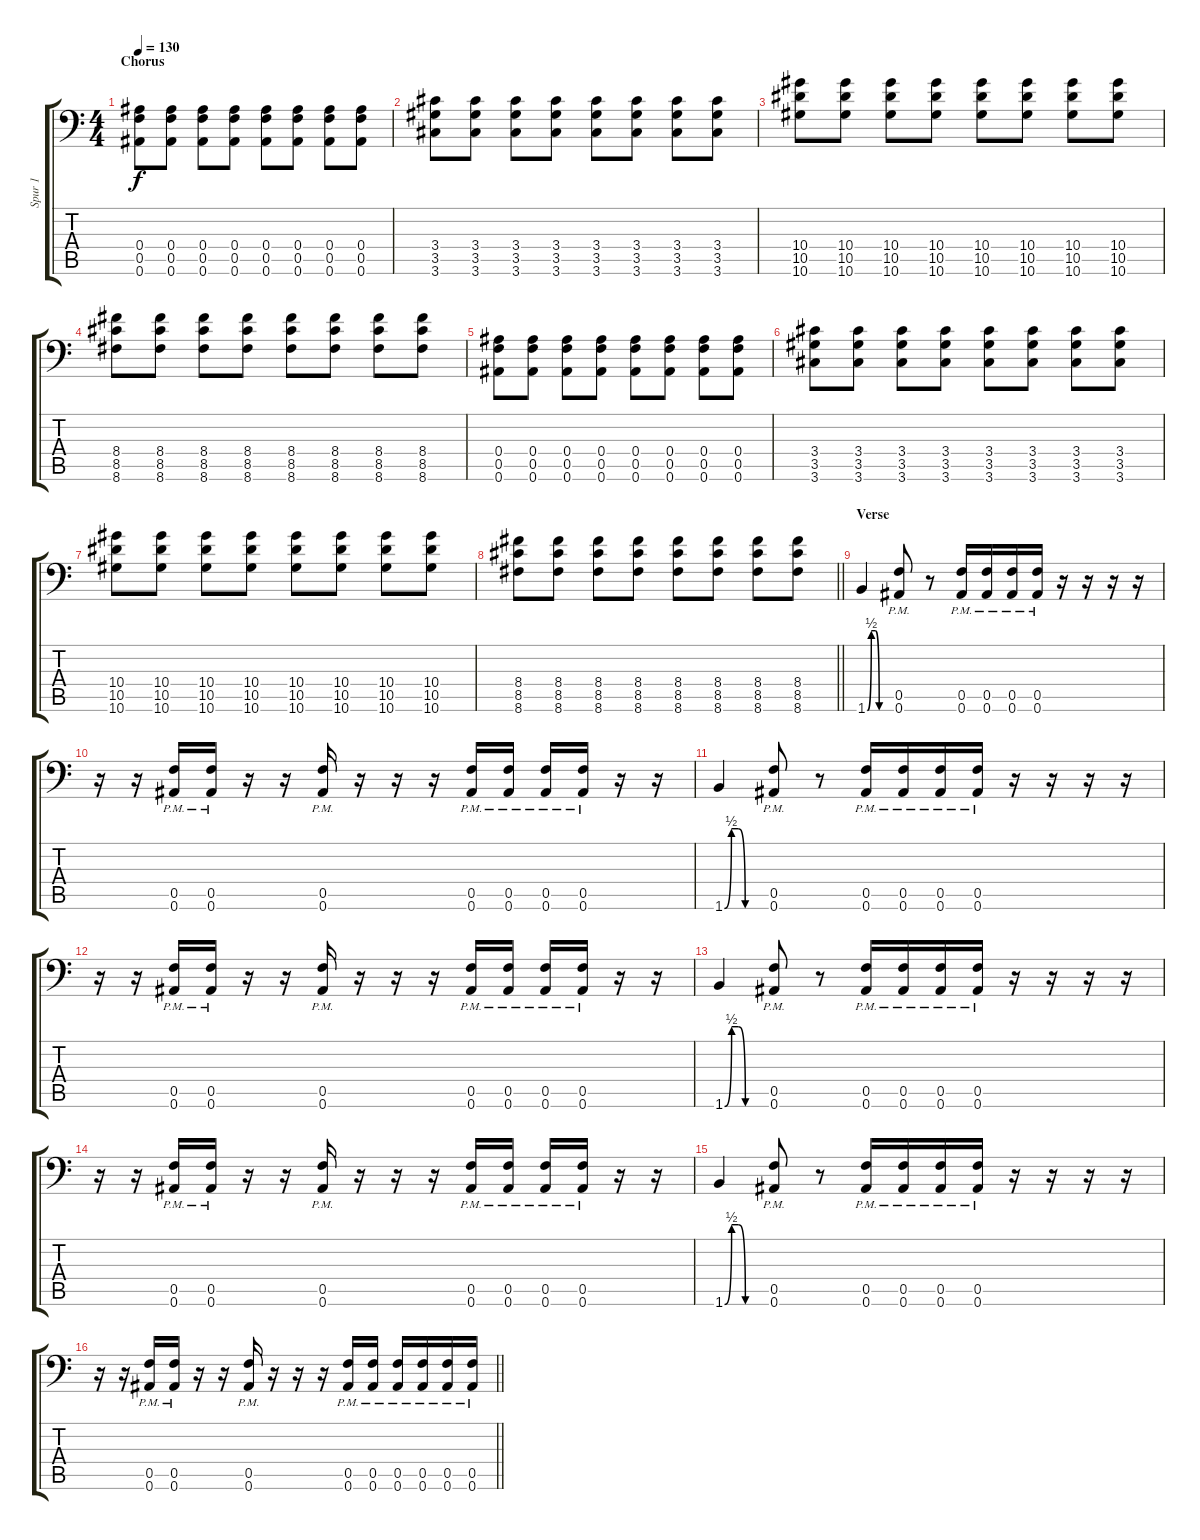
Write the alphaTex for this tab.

\track ("Spur 1" "Spur 1") {instrument distortionguitar}
\staff {score tabs}
\tuning (C4 G3 Eb3 Bb2 F2 Bb1) {hide}
\ts (4 4)
\section ("" "Chorus")
\tempo 130
\clef f4
\ks c
(0.4 0.5 0.6).8{dy f balance 0 instrument distortionguitar} (0.4 0.5 0.6).8 (0.4 0.5 0.6).8 (0.4 0.5 0.6).8 (0.4 0.5 0.6).8 (0.4 0.5 0.6).8 (0.4 0.5 0.6).8 (0.4 0.5 0.6).8 |
(3.4 3.5 3.6).8 (3.4 3.5 3.6).8 (3.4 3.5 3.6).8 (3.4 3.5 3.6).8 (3.4 3.5 3.6).8 (3.4 3.5 3.6).8 (3.4 3.5 3.6).8 (3.4 3.5 3.6).8 |
(10.4 10.5 10.6).8 (10.4 10.5 10.6).8 (10.4 10.5 10.6).8 (10.4 10.5 10.6).8 (10.4 10.5 10.6).8 (10.4 10.5 10.6).8 (10.4 10.5 10.6).8 (10.4 10.5 10.6).8 |
(8.4 8.5 8.6).8 (8.4 8.5 8.6).8 (8.4 8.5 8.6).8 (8.4 8.5 8.6).8 (8.4 8.5 8.6).8 (8.4 8.5 8.6).8 (8.4 8.5 8.6).8 (8.4 8.5 8.6).8 |
(0.4 0.5 0.6).8 (0.4 0.5 0.6).8 (0.4 0.5 0.6).8 (0.4 0.5 0.6).8 (0.4 0.5 0.6).8 (0.4 0.5 0.6).8 (0.4 0.5 0.6).8 (0.4 0.5 0.6).8 |
(3.4 3.5 3.6).8 (3.4 3.5 3.6).8 (3.4 3.5 3.6).8 (3.4 3.5 3.6).8 (3.4 3.5 3.6).8 (3.4 3.5 3.6).8 (3.4 3.5 3.6).8 (3.4 3.5 3.6).8 |
(10.4 10.5 10.6).8 (10.4 10.5 10.6).8 (10.4 10.5 10.6).8 (10.4 10.5 10.6).8 (10.4 10.5 10.6).8 (10.4 10.5 10.6).8 (10.4 10.5 10.6).8 (10.4 10.5 10.6).8 |
\barLineRight lightlight
(8.4 8.5 8.6).8 (8.4 8.5 8.6).8 (8.4 8.5 8.6).8 (8.4 8.5 8.6).8 (8.4 8.5 8.6).8 (8.4 8.5 8.6).8 (8.4 8.5 8.6).8 (8.4 8.5 8.6).8 |
\section ("" "Verse")
1.6{be (custom 0 0 10 2 20 2 30 0 60 0)}.4 (0.5{pm} 0.6{pm}).8 r.8 (0.5{pm} 0.6{pm}).16 (0.5{pm} 0.6{pm}).16 (0.5{pm} 0.6{pm}).16 (0.5{pm} 0.6{pm}).16 r.16 r.16 r.16 r.16 |
r.16 r.16 (0.5{pm} 0.6{pm}).16 (0.5{pm} 0.6{pm}).16 r.16 r.16 (0.5{pm} 0.6{pm}).16 r.16 r.16 r.16 (0.5{pm} 0.6{pm}).16 (0.5{pm} 0.6{pm}).16 (0.5{pm} 0.6{pm}).16 (0.5{pm} 0.6{pm}).16 r.16 r.16 |
1.6{be (custom 0 0 10 2 20 2 30 0 60 0)}.4 (0.5{pm} 0.6{pm}).8 r.8 (0.5{pm} 0.6{pm}).16 (0.5{pm} 0.6{pm}).16 (0.5{pm} 0.6{pm}).16 (0.5{pm} 0.6{pm}).16 r.16 r.16 r.16 r.16 |
r.16 r.16 (0.5{pm} 0.6{pm}).16 (0.5{pm} 0.6{pm}).16 r.16 r.16 (0.5{pm} 0.6{pm}).16 r.16 r.16 r.16 (0.5{pm} 0.6{pm}).16 (0.5{pm} 0.6{pm}).16 (0.5{pm} 0.6{pm}).16 (0.5{pm} 0.6{pm}).16 r.16 r.16 |
1.6{be (custom 0 0 10 2 20 2 30 0 60 0)}.4 (0.5{pm} 0.6{pm}).8 r.8 (0.5{pm} 0.6{pm}).16 (0.5{pm} 0.6{pm}).16 (0.5{pm} 0.6{pm}).16 (0.5{pm} 0.6{pm}).16 r.16 r.16 r.16 r.16 |
r.16 r.16 (0.5{pm} 0.6{pm}).16 (0.5{pm} 0.6{pm}).16 r.16 r.16 (0.5{pm} 0.6{pm}).16 r.16 r.16 r.16 (0.5{pm} 0.6{pm}).16 (0.5{pm} 0.6{pm}).16 (0.5{pm} 0.6{pm}).16 (0.5{pm} 0.6{pm}).16 r.16 r.16 |
1.6{be (custom 0 0 10 2 20 2 30 0 60 0)}.4 (0.5{pm} 0.6{pm}).8 r.8 (0.5{pm} 0.6{pm}).16 (0.5{pm} 0.6{pm}).16 (0.5{pm} 0.6{pm}).16 (0.5{pm} 0.6{pm}).16 r.16 r.16 r.16 r.16 |
\barLineRight lightlight
r.16 r.16 (0.5{pm} 0.6{pm}).16 (0.5{pm} 0.6{pm}).16 r.16 r.16 (0.5{pm} 0.6{pm}).16 r.16 r.16 r.16 (0.5{pm} 0.6{pm}).16 (0.5{pm} 0.6{pm}).16 (0.5{pm} 0.6{pm}).16 (0.5{pm} 0.6{pm}).16 (0.5{pm} 0.6{pm}).16 (0.5{pm} 0.6{pm}).16
